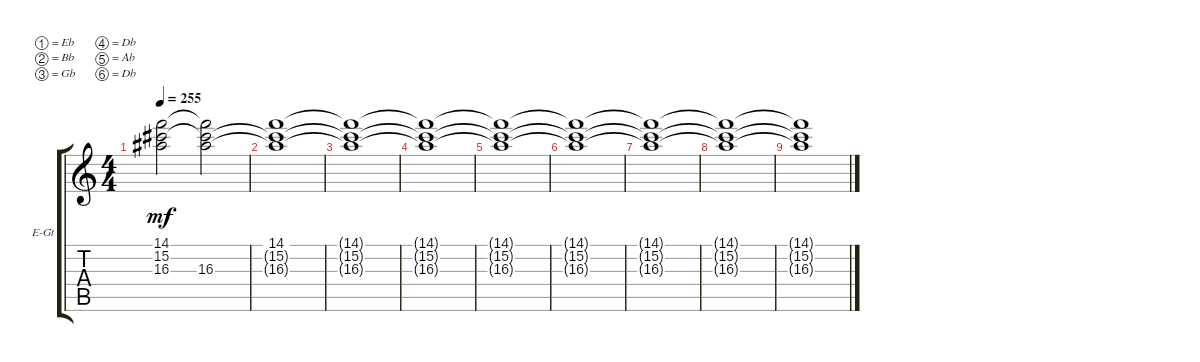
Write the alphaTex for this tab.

\bracketExtendMode groupsimilarinstruments
\firstSystemTrackNameOrientation horizontal
\otherSystemsTrackNameOrientation horizontal
\track ("Guitar One" "E-Gt") {instrument electricguitarclean}
\staff {score tabs}
\tuning (Eb4 Bb3 Gb3 Db3 Ab2 Db2)
\ts (4 4)
\tempo 255
\clef g2
\ks c
(15.2 14.1{t} 16.3{t}).2{dy mf} (16.3 15.2{t} 14.1{t}).2 |
(16.3{t} 14.1 15.2{t}).1 |
(16.3{t} 14.1{t} 15.2{t}).1 |
(16.3{t} 14.1{t} 15.2{t}).1 |
(16.3{t} 14.1{t} 15.2{t}).1 |
(16.3{t} 14.1{t} 15.2{t}).1 |
(16.3{t} 14.1{t} 15.2{t}).1 |
(16.3{t} 14.1{t} 15.2{t}).1 |
(16.3{t} 14.1{t} 15.2{t}).1
